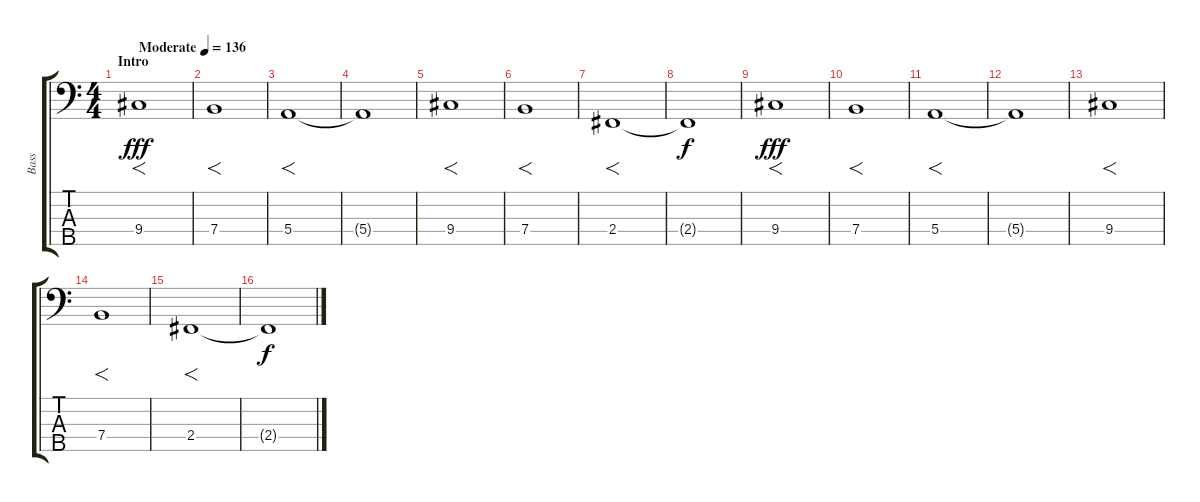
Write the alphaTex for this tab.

\track ("Bass" "Bass") {instrument slapbass1}
\staff {score tabs}
\tuning (G2 D2 A1 E1 A0) {hide}
\ts (4 4)
\section ("" "Intro ")
\tempo (136 "Moderate")
\clef f4
\ks c
9.4.1{f dy fff instrument slapbass1} |
7.4.1{f} |
5.4.1{f} |
5.4{t}.1 |
9.4.1{f} |
7.4.1{f} |
2.4.1{f} |
2.4{t}.1{dy f} |
9.4.1{f dy fff} |
7.4.1{f} |
5.4.1{f} |
5.4{t}.1 |
9.4.1{f} |
7.4.1{f} |
2.4.1{f} |
2.4{t}.1{dy f}
